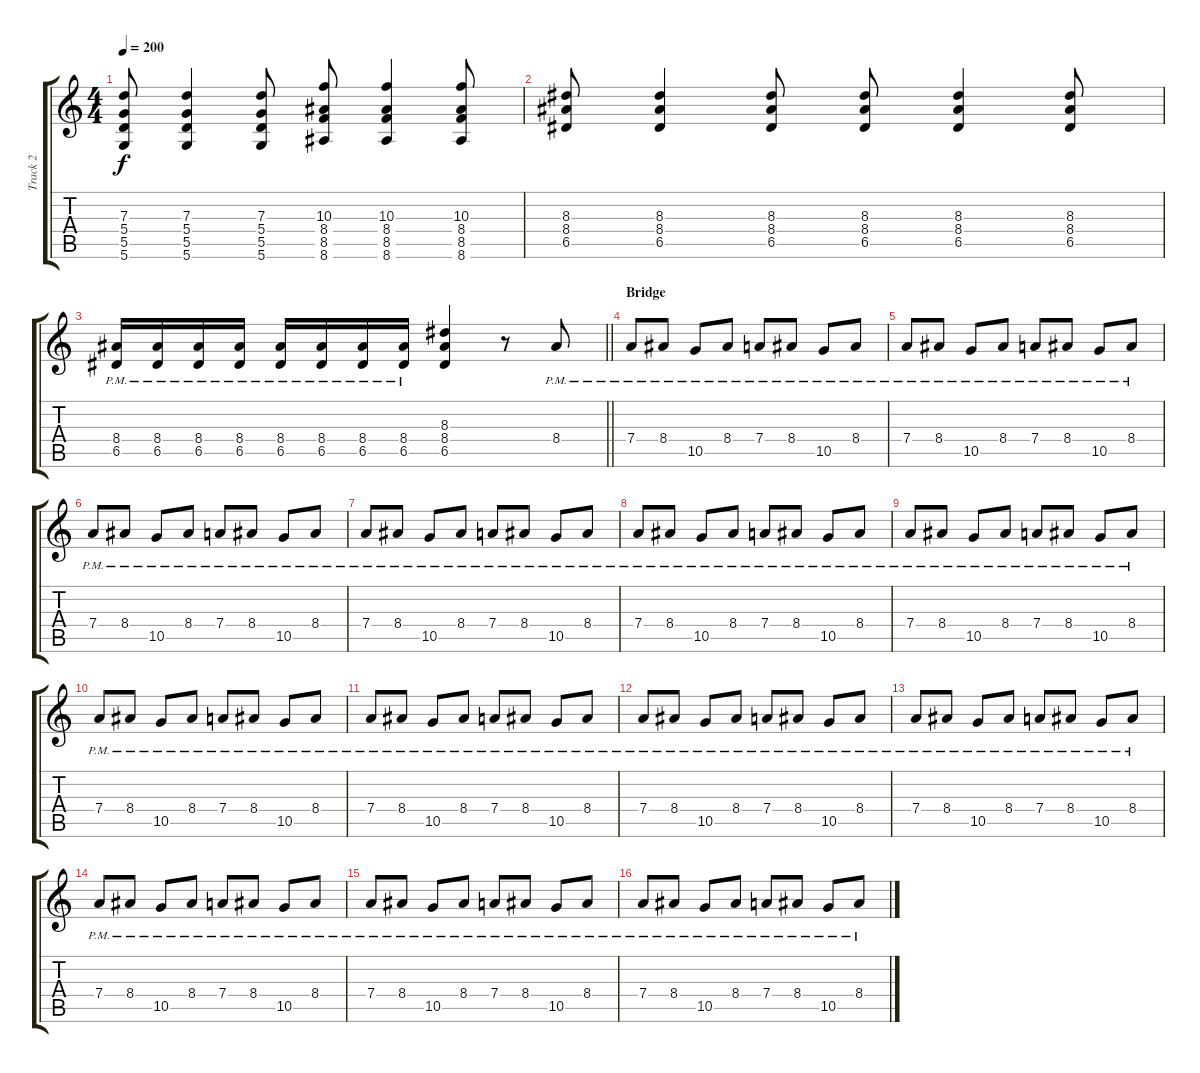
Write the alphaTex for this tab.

\track ("Track 2" "Track 2") {instrument overdrivenguitar}
\staff {score tabs}
\tuning (E4 B3 G3 D3 A2 D2) {hide}
\ts (4 4)
\tempo 200
\clef g2
\ks c
(7.3 5.4 5.5 5.6).8{dy f} (7.3 5.4 5.5 5.6).4 (7.3 5.4 5.5 5.6).8 (10.3 8.4 8.5 8.6).8 (10.3 8.4 8.5 8.6).4 (10.3 8.4 8.5 8.6).8 |
(8.3 8.4 6.5).8 (8.3 8.4 6.5).4 (8.3 8.4 6.5).8 (8.3 8.4 6.5).8 (8.3 8.4 6.5).4 (8.3 8.4 6.5).8 |
\barLineRight lightlight
(8.4{pm} 6.5{pm}).16 (8.4{pm} 6.5{pm}).16 (8.4{pm} 6.5{pm}).16 (8.4{pm} 6.5{pm}).16 (8.4{pm} 6.5{pm}).16 (8.4{pm} 6.5{pm}).16 (8.4{pm} 6.5{pm}).16 (8.4{pm} 6.5{pm}).16 (8.3 8.4 6.5).4 r.8 8.4{pm}.8 |
\section ("" "Bridge")
7.4{pm}.8 8.4{pm}.8 10.5{pm}.8 8.4{pm}.8 7.4{pm}.8 8.4{pm}.8 10.5{pm}.8 8.4{pm}.8 |
7.4{pm}.8 8.4{pm}.8 10.5{pm}.8 8.4{pm}.8 7.4{pm}.8 8.4{pm}.8 10.5{pm}.8 8.4{pm}.8 |
7.4{pm}.8 8.4{pm}.8 10.5{pm}.8 8.4{pm}.8 7.4{pm}.8 8.4{pm}.8 10.5{pm}.8 8.4{pm}.8 |
7.4{pm}.8 8.4{pm}.8 10.5{pm}.8 8.4{pm}.8 7.4{pm}.8 8.4{pm}.8 10.5{pm}.8 8.4{pm}.8 |
7.4{pm}.8 8.4{pm}.8 10.5{pm}.8 8.4{pm}.8 7.4{pm}.8 8.4{pm}.8 10.5{pm}.8 8.4{pm}.8 |
7.4{pm}.8 8.4{pm}.8 10.5{pm}.8 8.4{pm}.8 7.4{pm}.8 8.4{pm}.8 10.5{pm}.8 8.4{pm}.8 |
7.4{pm}.8 8.4{pm}.8 10.5{pm}.8 8.4{pm}.8 7.4{pm}.8 8.4{pm}.8 10.5{pm}.8 8.4{pm}.8 |
7.4{pm}.8 8.4{pm}.8 10.5{pm}.8 8.4{pm}.8 7.4{pm}.8 8.4{pm}.8 10.5{pm}.8 8.4{pm}.8 |
7.4{pm}.8 8.4{pm}.8 10.5{pm}.8 8.4{pm}.8 7.4{pm}.8 8.4{pm}.8 10.5{pm}.8 8.4{pm}.8 |
7.4{pm}.8 8.4{pm}.8 10.5{pm}.8 8.4{pm}.8 7.4{pm}.8 8.4{pm}.8 10.5{pm}.8 8.4{pm}.8 |
7.4{pm}.8 8.4{pm}.8 10.5{pm}.8 8.4{pm}.8 7.4{pm}.8 8.4{pm}.8 10.5{pm}.8 8.4{pm}.8 |
7.4{pm}.8 8.4{pm}.8 10.5{pm}.8 8.4{pm}.8 7.4{pm}.8 8.4{pm}.8 10.5{pm}.8 8.4{pm}.8 |
7.4{pm}.8 8.4{pm}.8 10.5{pm}.8 8.4{pm}.8 7.4{pm}.8 8.4{pm}.8 10.5{pm}.8 8.4{pm}.8
